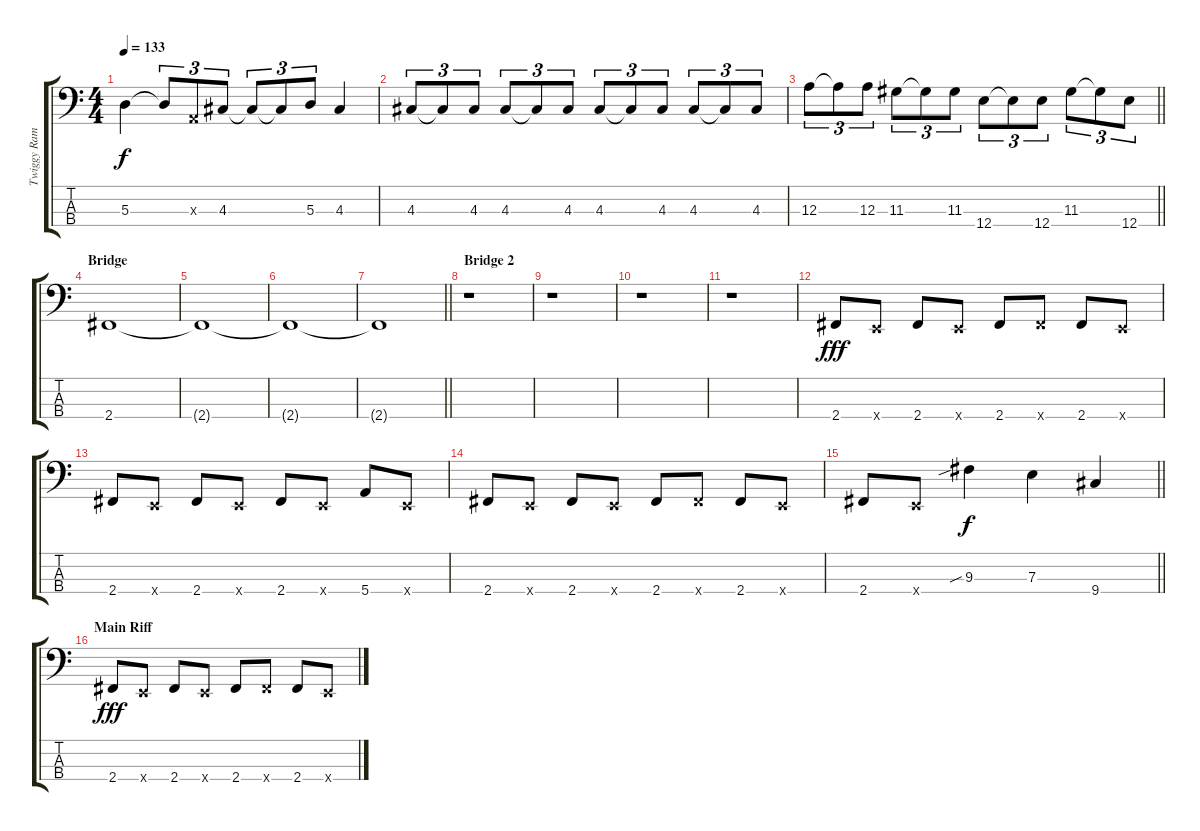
\track ("Twiggy Ramirez (Bass)" "Twiggy Ram") {instrument electricbassfinger}
\staff {score tabs}
\tuning (G2 D2 A1 E1) {hide}
\ts (4 4)
\tempo 133
\clef f4
\ks c
5.3.4{dy f} 5.3{t}.8{tu (3 2)} 0.3{x}.8{tu (3 2)} 4.3.8{tu (3 2)} 4.3{t}.8{tu (3 2)} 4.3{t}.8{tu (3 2)} 5.3.8{tu (3 2)} 4.3.4 |
4.3.8{tu (3 2)} 4.3{t}.8{tu (3 2)} 4.3.8{tu (3 2)} 4.3.8{tu (3 2)} 4.3{t}.8{tu (3 2)} 4.3.8{tu (3 2)} 4.3.8{tu (3 2)} 4.3{t}.8{tu (3 2)} 4.3.8{tu (3 2)} 4.3.8{tu (3 2)} 4.3{t}.8{tu (3 2)} 4.3.8{tu (3 2)} |
\barLineRight lightlight
12.3.8{tu (3 2)} 12.3{t}.8{tu (3 2)} 12.3.8{tu (3 2)} 11.3.8{tu (3 2)} 11.3{t}.8{tu (3 2)} 11.3.8{tu (3 2)} 12.4.8{tu (3 2)} 12.4{t}.8{tu (3 2)} 12.4.8{tu (3 2)} 11.3.8{tu (3 2)} 11.3{t}.8{tu (3 2)} 12.4.8{tu (3 2)} |
\section ("" "Bridge ")
2.4.1 |
2.4{t}.1 |
2.4{t}.1 |
\barLineRight lightlight
2.4{t}.1 |
\section ("" "Bridge 2")
r.1 |
r.1 |
r.1 |
r.1 |
2.4.8{dy fff} 0.4{x}.8 2.4.8 0.4{x}.8 2.4.8 2.4{x}.8 2.4.8 0.4{x}.8 |
2.4.8 0.4{x}.8 2.4.8 0.4{x}.8 2.4.8 0.4{x}.8 5.4.8 0.4{x}.8 |
2.4.8 0.4{x}.8 2.4.8 0.4{x}.8 2.4.8 2.4{x}.8 2.4.8 0.4{x}.8 |
\barLineRight lightlight
2.4.8 0.4{x}.8 9.3{sib}.4{dy f} 7.3.4 9.4.4 |
\section ("" "Main Riff")
2.4.8{dy fff} 0.4{x}.8 2.4.8 0.4{x}.8 2.4.8 2.4{x}.8 2.4.8 0.4{x}.8
